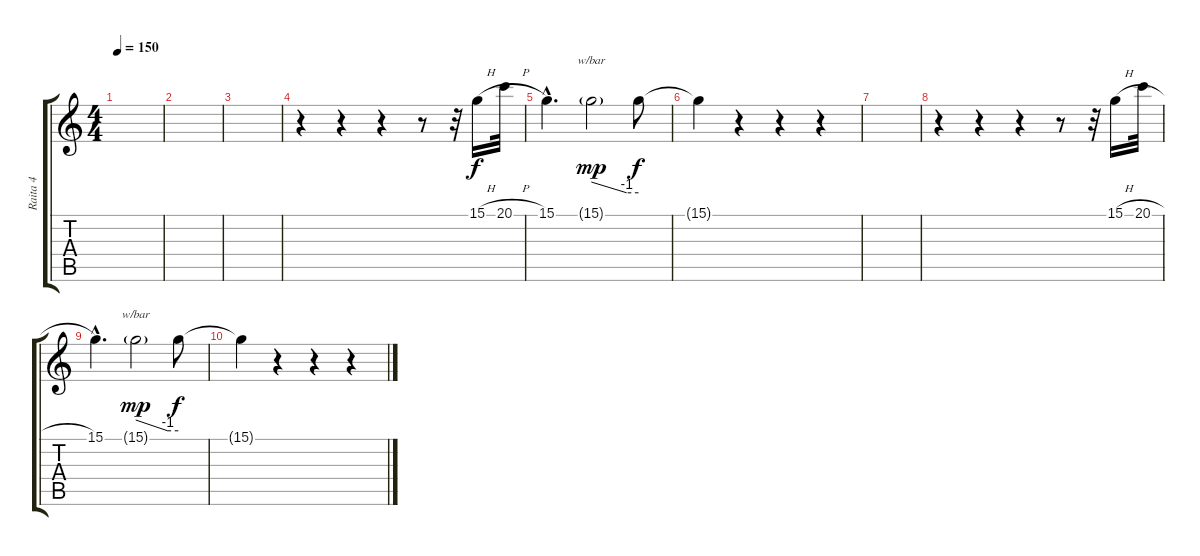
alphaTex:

\track ("Raita 4" "Raita 4") {instrument piccolo}
\staff {score tabs}
\tuning (E4 B3 G3 D3 A2 E2) {hide}
\ts (4 4)
\tempo 150
\clef g2
\ks c
|
|
|
r.4 r.4 r.4 r.8 r.32 15.1{h}.16 20.1{h}.32 |
15.1{hac}.4{d} 15.1{g}.2{tbe (custom default 0 0 45 -4 60 -4) dy mp} 15.1{t}.8{dy f volume 11} |
15.1{t}.4{volume 8} r.4{volume 15} r.4 r.4 |
|
r.4 r.4 r.4 r.8 r.32 15.1{h}.16 20.1{h}.32 |
15.1{hac}.4{d} 15.1{g}.2{tbe (custom default 0 0 45 -4 60 -4) dy mp} 15.1{t}.8{dy f volume 11} |
15.1{t}.4{volume 8} r.4{volume 15} r.4 r.4
